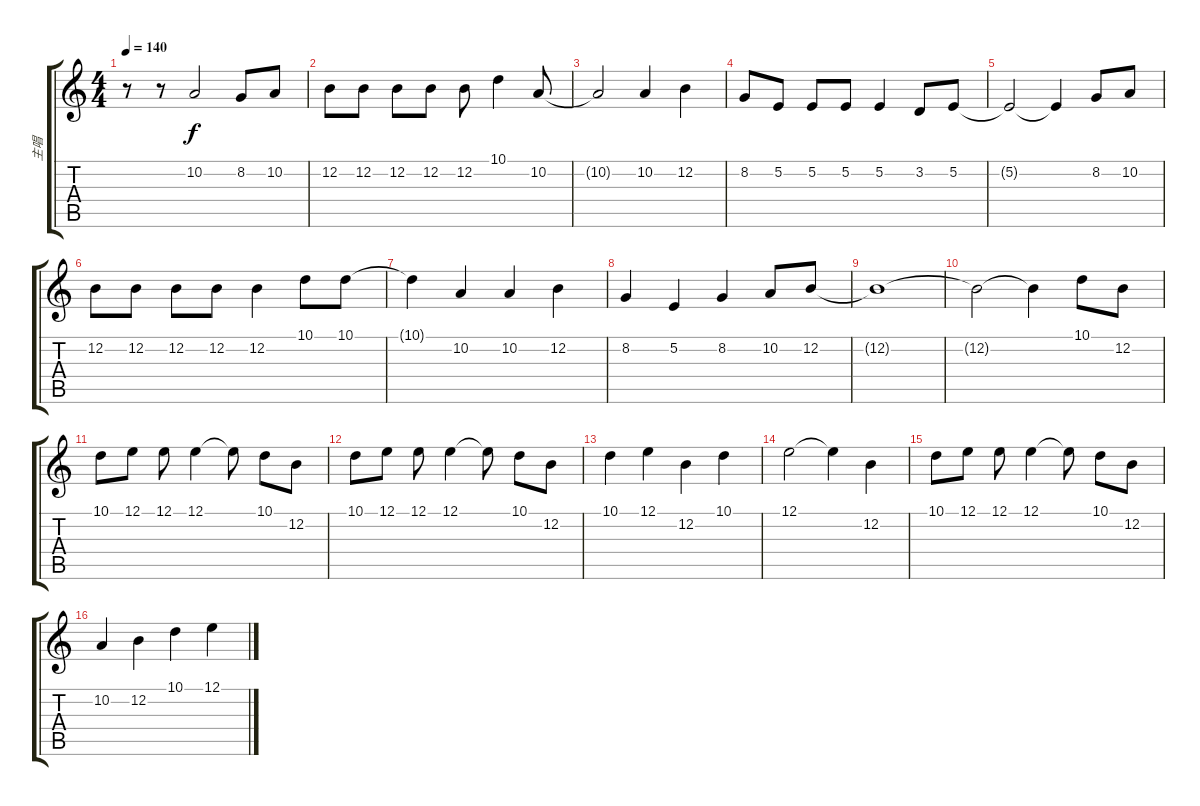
\track ("主唱" "主唱") {instrument lead3calliope}
\staff {score tabs}
\tuning (E4 B3 G3 D3 A2 E2) {hide}
\ts (4 4)
\tempo 140
\clef g2
\ks c
r.8{dy f} r.8 10.2{t}.2 8.2.8 10.2.8 |
12.2.8 12.2.8 12.2.8 12.2.8 12.2.8 10.1.4 10.2.8 |
10.2{t}.2 10.2.4 12.2.4 |
8.2.8 5.2.8 5.2.8 5.2.8 5.2.4 3.2.8 5.2.8 |
5.2{t}.2 5.2{t}.4 8.2.8 10.2.8 |
12.2.8 12.2.8 12.2.8 12.2.8 12.2.4 10.1.8 10.1.8 |
10.1{t}.4 10.2.4 10.2.4 12.2.4 |
8.2.4 5.2.4 8.2.4 10.2.8 12.2.8 |
12.2{t}.1 |
12.2{t}.2 12.2{t}.4 10.1.8 12.2.8 |
10.1.8 12.1.8 12.1.8 12.1.4 12.1{t}.8 10.1.8 12.2.8 |
10.1.8 12.1.8 12.1.8 12.1.4 12.1{t}.8 10.1.8 12.2.8 |
10.1.4 12.1.4 12.2.4 10.1.4 |
12.1.2 12.1{t}.4 12.2.4 |
10.1.8 12.1.8 12.1.8 12.1.4 12.1{t}.8 10.1.8 12.2.8 |
10.2.4 12.2.4 10.1.4 12.1.4
